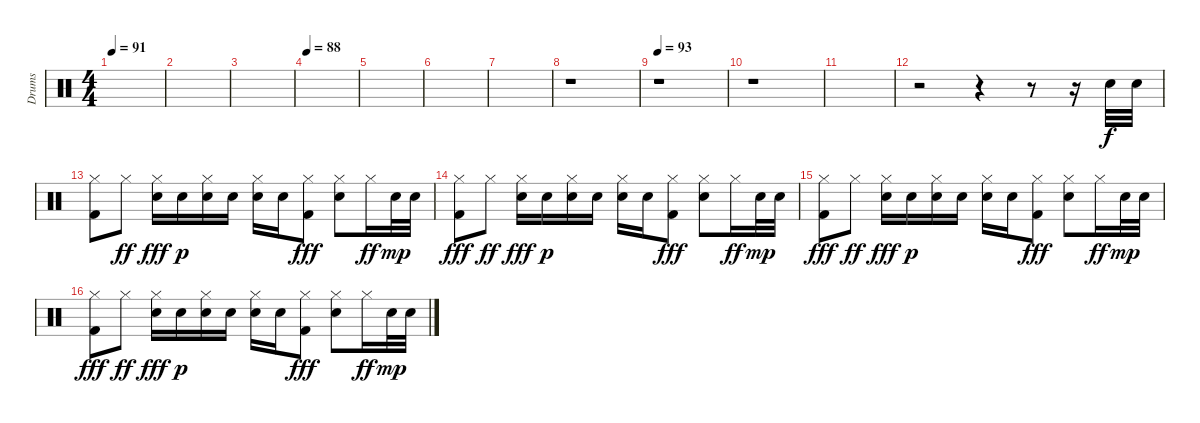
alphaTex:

\track ("Drums" "Drums") {instrument percussion}
\staff {score}
\articulation defaults
\ts (4 4)
\tempo 91
\clef neutral
\ks c
|
|
|
\tempo 88
|
|
|
|
r.1 |
\tempo 93
r.1 |
r.1 |
|
r.2 r.4 r.8 r.16 "Snare (hit) 2".32 "Snare (hit) 2".32 |
("Hi-Hat (closed)" "Kick (hit) 2").8 "Hi-Hat (closed)".8{dy ff} ("Hi-Hat (closed)" "Snare (hit) 2").16{dy fff} "Snare (hit) 2".16{dy p} ("Hi-Hat (closed)" "Snare (hit) 2").16 "Snare (hit) 2".16 ("Hi-Hat (closed)" "Snare (hit) 2").16 "Snare (hit) 2".16 ("Hi-Hat (closed)" "Kick (hit) 2").8{dy fff} ("Hi-Hat (closed)" "Snare (hit) 2").8 "Hi-Hat (closed)".16{dy ff} "Snare (hit) 2".32{dy mp} "Snare (hit) 2".32 |
("Hi-Hat (closed)" "Kick (hit) 2").8{dy fff} "Hi-Hat (closed)".8{dy ff} ("Hi-Hat (closed)" "Snare (hit) 2").16{dy fff} "Snare (hit) 2".16{dy p} ("Hi-Hat (closed)" "Snare (hit) 2").16 "Snare (hit) 2".16 ("Hi-Hat (closed)" "Snare (hit) 2").16 "Snare (hit) 2".16 ("Hi-Hat (closed)" "Kick (hit) 2").8{dy fff} ("Hi-Hat (closed)" "Snare (hit) 2").8 "Hi-Hat (closed)".16{dy ff} "Snare (hit) 2".32{dy mp} "Snare (hit) 2".32 |
("Hi-Hat (closed)" "Kick (hit) 2").8{dy fff} "Hi-Hat (closed)".8{dy ff} ("Hi-Hat (closed)" "Snare (hit) 2").16{dy fff} "Snare (hit) 2".16{dy p} ("Hi-Hat (closed)" "Snare (hit) 2").16 "Snare (hit) 2".16 ("Hi-Hat (closed)" "Snare (hit) 2").16 "Snare (hit) 2".16 ("Hi-Hat (closed)" "Kick (hit) 2").8{dy fff} ("Hi-Hat (closed)" "Snare (hit) 2").8 "Hi-Hat (closed)".16{dy ff} "Snare (hit) 2".32{dy mp} "Snare (hit) 2".32 |
("Hi-Hat (closed)" "Kick (hit) 2").8{dy fff} "Hi-Hat (closed)".8{dy ff} ("Hi-Hat (closed)" "Snare (hit) 2").16{dy fff} "Snare (hit) 2".16{dy p} ("Hi-Hat (closed)" "Snare (hit) 2").16 "Snare (hit) 2".16 ("Hi-Hat (closed)" "Snare (hit) 2").16 "Snare (hit) 2".16 ("Hi-Hat (closed)" "Kick (hit) 2").8{dy fff} ("Hi-Hat (closed)" "Snare (hit) 2").8 "Hi-Hat (closed)".16{dy ff} "Snare (hit) 2".32{dy mp} "Snare (hit) 2".32
